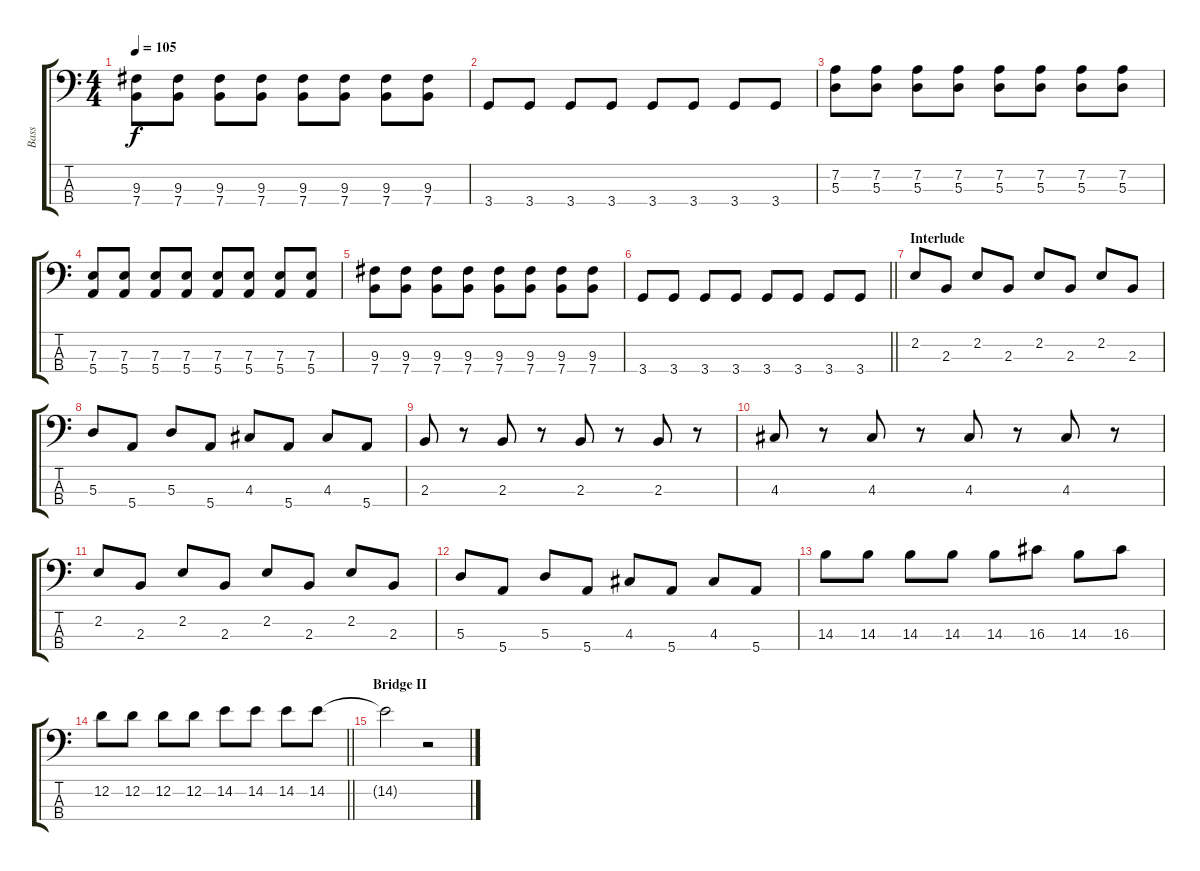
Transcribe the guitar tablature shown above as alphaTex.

\track ("Bass" "Bass") {instrument electricbassfinger}
\staff {score tabs}
\tuning (G2 D2 A1 E1) {hide}
\ts (4 4)
\tempo 105
\clef f4
\ks c
(9.3 7.4).8{dy f} (9.3 7.4).8 (9.3 7.4).8 (9.3 7.4).8 (9.3 7.4).8 (9.3 7.4).8 (9.3 7.4).8 (9.3 7.4).8 |
3.4.8 3.4.8 3.4.8 3.4.8 3.4.8 3.4.8 3.4.8 3.4.8 |
(7.2 5.3).8 (7.2 5.3).8 (7.2 5.3).8 (7.2 5.3).8 (7.2 5.3).8 (7.2 5.3).8 (7.2 5.3).8 (7.2 5.3).8 |
(7.3 5.4).8 (7.3 5.4).8 (7.3 5.4).8 (7.3 5.4).8 (7.3 5.4).8 (7.3 5.4).8 (7.3 5.4).8 (7.3 5.4).8 |
(9.3 7.4).8 (9.3 7.4).8 (9.3 7.4).8 (9.3 7.4).8 (9.3 7.4).8 (9.3 7.4).8 (9.3 7.4).8 (9.3 7.4).8 |
\barLineRight lightlight
3.4.8 3.4.8 3.4.8 3.4.8 3.4.8 3.4.8 3.4.8 3.4.8 |
\section ("" "Interlude")
2.2.8 2.3.8 2.2.8 2.3.8 2.2.8 2.3.8 2.2.8 2.3.8 |
5.3.8 5.4.8 5.3.8 5.4.8 4.3.8 5.4.8 4.3.8 5.4.8 |
2.3.8 r.8 2.3.8 r.8 2.3.8 r.8 2.3.8 r.8 |
4.3.8 r.8 4.3.8 r.8 4.3.8 r.8 4.3.8 r.8 |
2.2.8 2.3.8 2.2.8 2.3.8 2.2.8 2.3.8 2.2.8 2.3.8 |
5.3.8 5.4.8 5.3.8 5.4.8 4.3.8 5.4.8 4.3.8 5.4.8 |
14.3.8 14.3.8 14.3.8 14.3.8 14.3.8 16.3.8 14.3.8 16.3.8 |
\barLineRight lightlight
12.2.8 12.2.8 12.2.8 12.2.8 14.2.8 14.2.8 14.2.8 14.2.8 |
\section ("" "Bridge II")
14.2{t}.2 r.2
